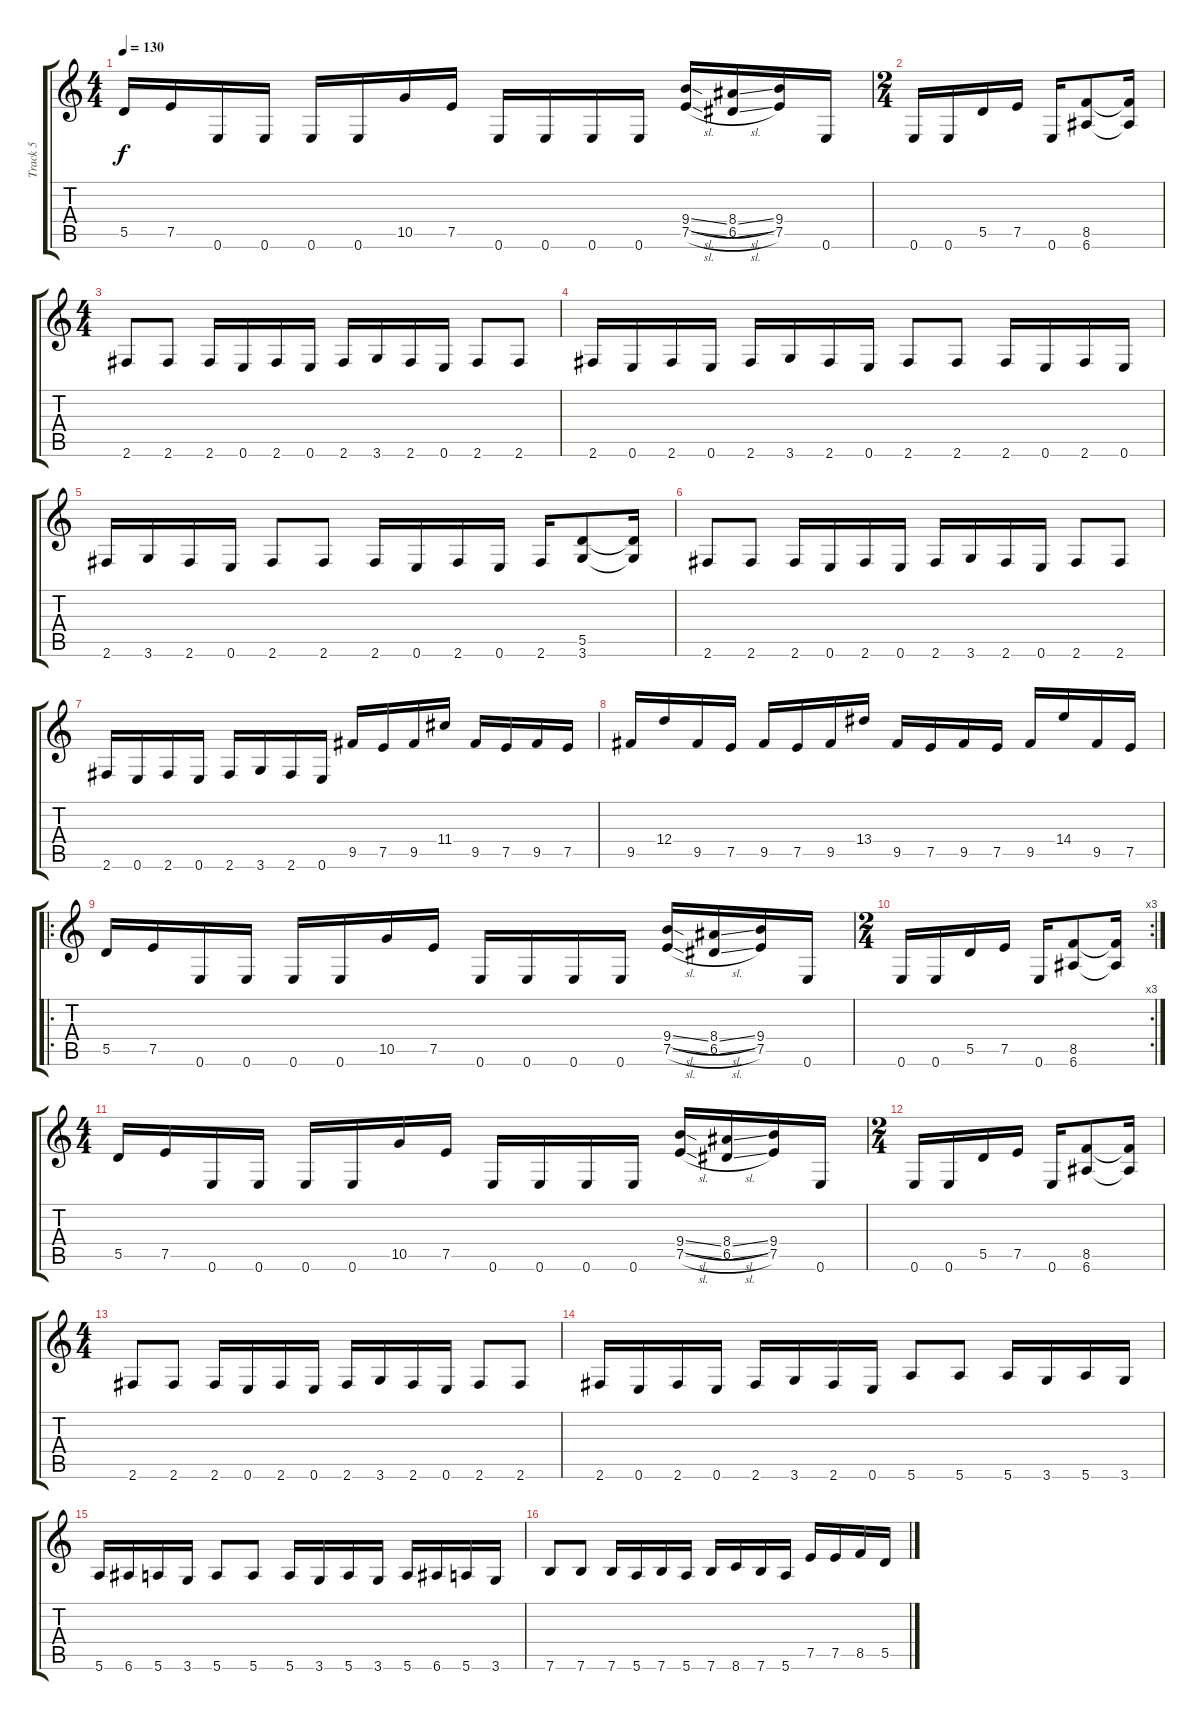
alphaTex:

\track ("Track 5" "Track 5") {instrument distortionguitar}
\staff {score tabs}
\tuning (E4 B3 G3 D3 A2 E2) {hide}
\ts (4 4)
\tempo 130
\clef g2
\ks c
5.5.16{dy f} 7.5.16 0.6.16 0.6.16 0.6.16 0.6.16 10.5.16 7.5.16 0.6.16 0.6.16 0.6.16 0.6.16 (9.4{sl} 7.5{sl}).16 (8.4{sl} 6.5{sl}).16 (9.4 7.5).16 0.6.16 |
\ts (2 4)
0.6.16 0.6.16 5.5.16 7.5.16 0.6.16 (8.5 6.6).8 (8.5{t} 6.6{t}).16 |
\ts (4 4)
2.6.8 2.6.8 2.6.16 0.6.16 2.6.16 0.6.16 2.6.16 3.6.16 2.6.16 0.6.16 2.6.8 2.6.8 |
2.6.16 0.6.16 2.6.16 0.6.16 2.6.16 3.6.16 2.6.16 0.6.16 2.6.8 2.6.8 2.6.16 0.6.16 2.6.16 0.6.16 |
2.6.16 3.6.16 2.6.16 0.6.16 2.6.8 2.6.8 2.6.16 0.6.16 2.6.16 0.6.16 2.6.16 (5.5 3.6).8 (5.5{t} 3.6{t}).16 |
2.6.8 2.6.8 2.6.16 0.6.16 2.6.16 0.6.16 2.6.16 3.6.16 2.6.16 0.6.16 2.6.8 2.6.8 |
2.6.16 0.6.16 2.6.16 0.6.16 2.6.16 3.6.16 2.6.16 0.6.16 9.5.16 7.5.16 9.5.16 11.4.16 9.5.16 7.5.16 9.5.16 7.5.16 |
9.5.16 12.4.16 9.5.16 7.5.16 9.5.16 7.5.16 9.5.16 13.4.16 9.5.16 7.5.16 9.5.16 7.5.16 9.5.16 14.4.16 9.5.16 7.5.16 |
\ro
5.5.16 7.5.16 0.6.16 0.6.16 0.6.16 0.6.16 10.5.16 7.5.16 0.6.16 0.6.16 0.6.16 0.6.16 (9.4{sl} 7.5{sl}).16 (8.4{sl} 6.5{sl}).16 (9.4 7.5).16 0.6.16 |
\rc 3
\ts (2 4)
0.6.16 0.6.16 5.5.16 7.5.16 0.6.16 (8.5 6.6).8 (8.5{t} 6.6{t}).16 |
\ts (4 4)
5.5.16 7.5.16 0.6.16 0.6.16 0.6.16 0.6.16 10.5.16 7.5.16 0.6.16 0.6.16 0.6.16 0.6.16 (9.4{sl} 7.5{sl}).16 (8.4{sl} 6.5{sl}).16 (9.4 7.5).16 0.6.16 |
\ts (2 4)
0.6.16 0.6.16 5.5.16 7.5.16 0.6.16 (8.5 6.6).8 (8.5{t} 6.6{t}).16 |
\ts (4 4)
2.6.8 2.6.8 2.6.16 0.6.16 2.6.16 0.6.16 2.6.16 3.6.16 2.6.16 0.6.16 2.6.8 2.6.8 |
2.6.16 0.6.16 2.6.16 0.6.16 2.6.16 3.6.16 2.6.16 0.6.16 5.6.8 5.6.8 5.6.16 3.6.16 5.6.16 3.6.16 |
5.6.16 6.6.16 5.6.16 3.6.16 5.6.8 5.6.8 5.6.16 3.6.16 5.6.16 3.6.16 5.6.16 6.6.16 5.6.16 3.6.16 |
7.6.8 7.6.8 7.6.16 5.6.16 7.6.16 5.6.16 7.6.16 8.6.16 7.6.16 5.6.16 7.5.16 7.5.16 8.5.16 5.5.16
